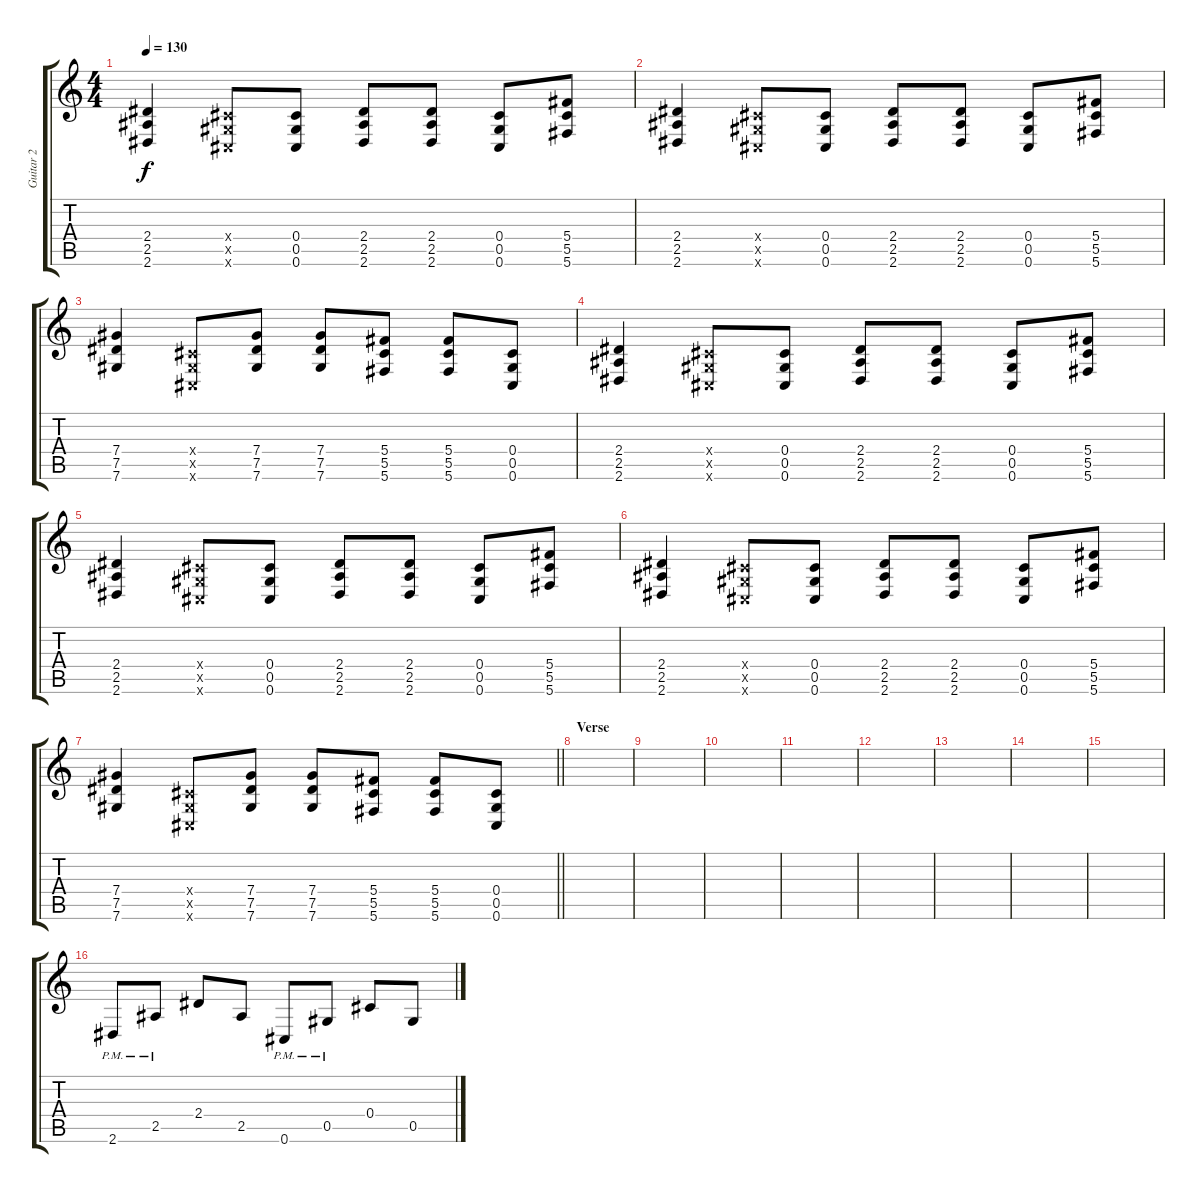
\track ("Guitar 2" "Guitar 2") {instrument distortionguitar}
\staff {score tabs}
\tuning (Eb4 Bb3 Gb3 Db3 Ab2 Db2) {hide}
\ts (4 4)
\tempo 130
\clef g2
\ks c
(2.4 2.5 2.6).4{dy f} (0.4{x} 0.5{x} 0.6{x}).8 (0.4 0.5 0.6).8 (2.4 2.5 2.6).8 (2.4 2.5 2.6).8 (0.4 0.5 0.6).8 (5.4 5.5 5.6).8 |
(2.4 2.5 2.6).4 (0.4{x} 0.5{x} 0.6{x}).8 (0.4 0.5 0.6).8 (2.4 2.5 2.6).8 (2.4 2.5 2.6).8 (0.4 0.5 0.6).8 (5.4 5.5 5.6).8 |
(7.4 7.5 7.6).4 (0.4{x} 0.5{x} 0.6{x}).8 (7.4 7.5 7.6).8 (7.4 7.5 7.6).8 (5.4 5.5 5.6).8 (5.4 5.5 5.6).8 (0.4 0.5 0.6).8 |
(2.4 2.5 2.6).4 (0.4{x} 0.5{x} 0.6{x}).8 (0.4 0.5 0.6).8 (2.4 2.5 2.6).8 (2.4 2.5 2.6).8 (0.4 0.5 0.6).8 (5.4 5.5 5.6).8 |
(2.4 2.5 2.6).4 (0.4{x} 0.5{x} 0.6{x}).8 (0.4 0.5 0.6).8 (2.4 2.5 2.6).8 (2.4 2.5 2.6).8 (0.4 0.5 0.6).8 (5.4 5.5 5.6).8 |
(2.4 2.5 2.6).4 (0.4{x} 0.5{x} 0.6{x}).8 (0.4 0.5 0.6).8 (2.4 2.5 2.6).8 (2.4 2.5 2.6).8 (0.4 0.5 0.6).8 (5.4 5.5 5.6).8 |
\barLineRight lightlight
(7.4 7.5 7.6).4 (0.4{x} 0.5{x} 0.6{x}).8 (7.4 7.5 7.6).8 (7.4 7.5 7.6).8 (5.4 5.5 5.6).8 (5.4 5.5 5.6).8 (0.4 0.5 0.6).8 |
\section ("" "Verse")
|
|
|
|
|
|
|
|
2.6{pm}.8 2.5{pm}.8 2.4.8 2.5.8 0.6{pm}.8 0.5{pm}.8 0.4.8 0.5.8
